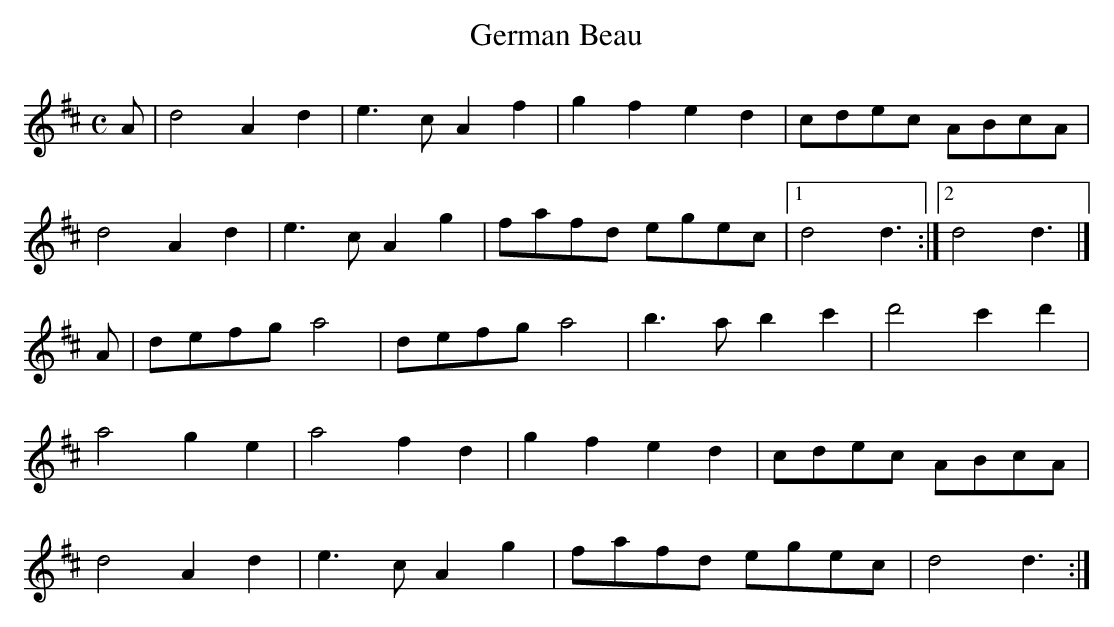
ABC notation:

X:1
T:German Beau
M:C
L:1/8
K:D Major
A|d4 A2d2|e3c A2f2|g2f2 e2d2|cdec ABcA|!
d4 A2d2|e3c A2g2|fafd egec|[1 d4 d3:|[2 d4 d3|]!
A|defg a4|defg a4|b3a b2c'2|d'4 c'2d'2|!
a4 g2e2|a4 f2d2|g2f2 e2d2|cdec ABcA|!
d4 A2d2|e3c A2g2|fafd egec|d4 d3:|!
